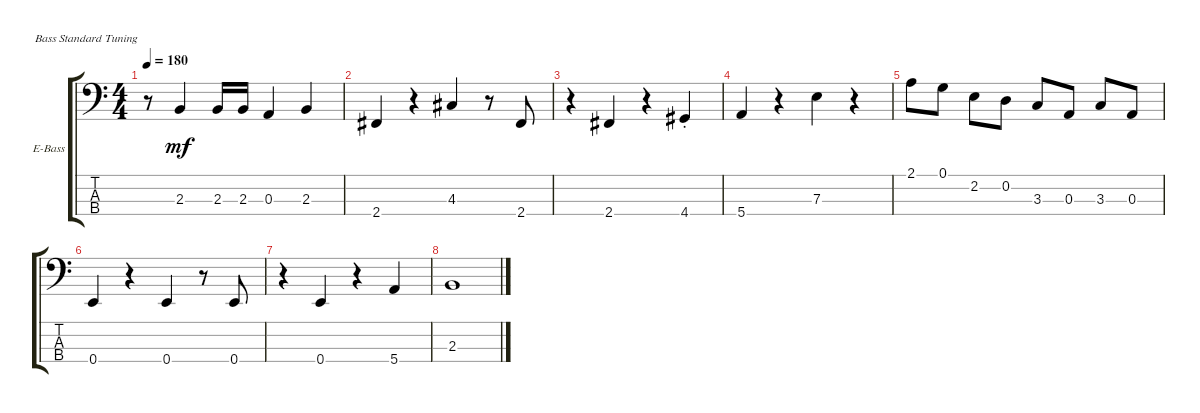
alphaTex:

\defaultSystemsLayout 4
\bracketExtendMode groupsimilarinstruments
\firstSystemTrackNameOrientation horizontal
\otherSystemsTrackNameOrientation horizontal
\track ("Electric Bass" "E-Bass") {instrument electricbassfinger}
\staff {score tabs}
\tuning (G2 D2 A1 E1)
\ts (4 4)
\tempo 180
\clef f4
\scale
0.333333
\ks c
r.8{dy mf} 2.3.4 2.3.16 2.3.16 0.3.4 2.3.4 |
\scale
0.333333 2.4.4 r.4 4.3.4 r.8 2.4.8 |
\scale
0.333333 r.4 2.4.4 r.4 4.4{st}.4 |
\scale
0.333333 5.4.4 r.4 7.3.4 r.4 |
\scale
0.333333 2.1.8 0.1.8 2.2.8 0.2.8 3.3.8 0.3.8 3.3.8 0.3.8 |
\scale
0.333333 0.4.4 r.4 0.4.4 r.8 0.4.8 |
r.4 0.4.4 r.4 5.4.4 |
2.3.1
